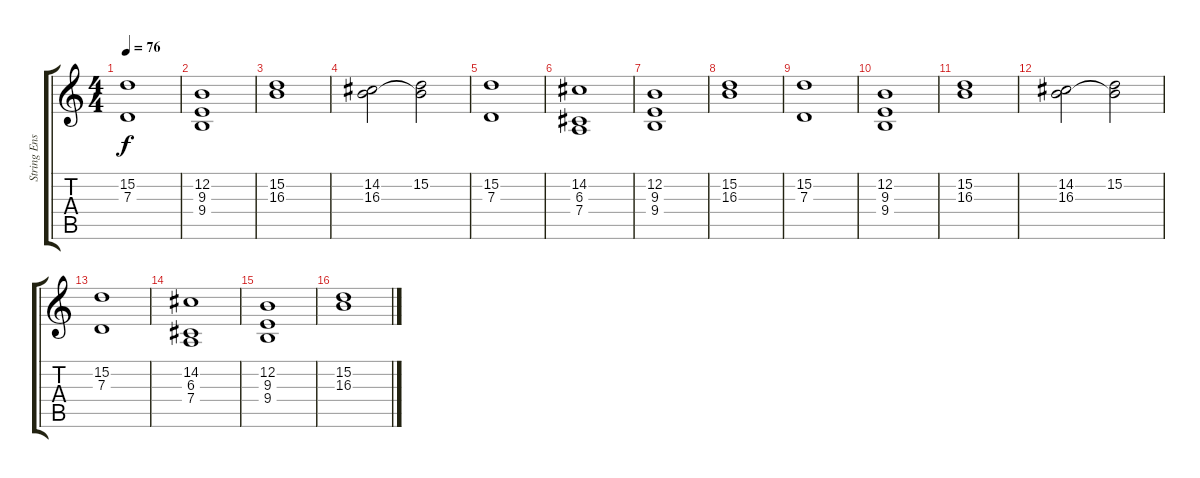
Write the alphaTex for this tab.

\track ("String Ensemble" "String Ens") {instrument stringensemble1}
\staff {score tabs}
\tuning (E4 B3 G3 D3 A2 E2) {hide}
\ts (4 4)
\tempo 76
\clef g2
\ks c
(15.2 7.3).1{dy f} |
(12.2 9.3 9.4).1 |
(15.2 16.3).1 |
(14.2 16.3).2 (15.2 16.3{t}).2 |
(15.2 7.3).1 |
(14.2 6.3 7.4).1 |
(12.2 9.3 9.4).1 |
(15.2 16.3).1 |
(15.2 7.3).1 |
(12.2 9.3 9.4).1 |
(15.2 16.3).1 |
(14.2 16.3).2 (15.2 16.3{t}).2 |
(15.2 7.3).1 |
(14.2 6.3 7.4).1 |
(12.2 9.3 9.4).1 |
(15.2 16.3).1
